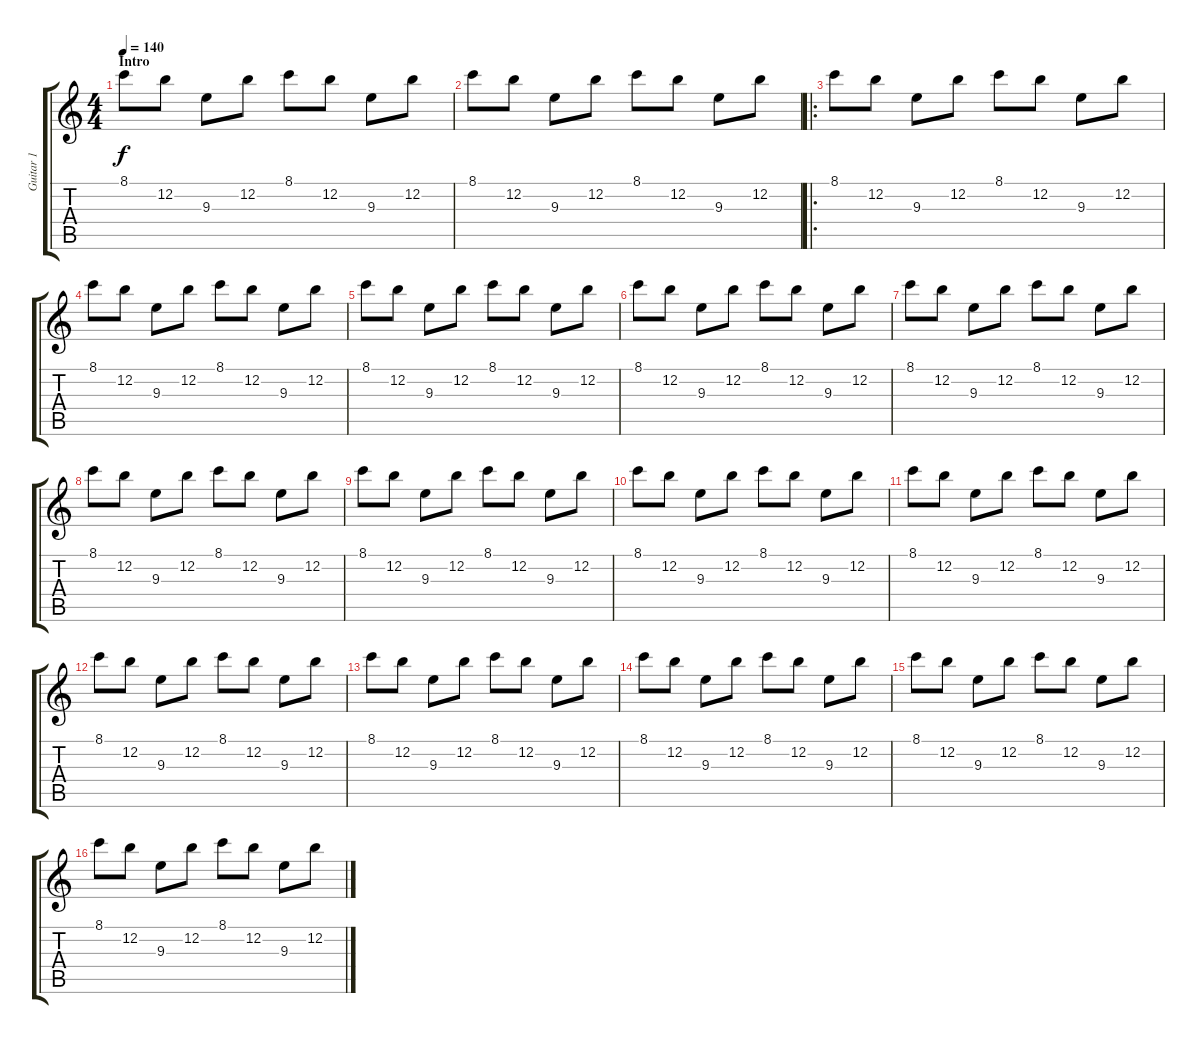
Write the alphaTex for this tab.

\track ("Guitar 1" "Guitar 1") {instrument acousticguitarnylon}
\staff {score tabs}
\tuning (E4 B3 G3 D3 A2 E2) {hide}
\ts (4 4)
\section ("" "Intro")
\tempo 140
\clef g2
\ks c
8.1.8{dy f instrument acousticguitarnylon} 12.2.8 9.3.8 12.2.8 8.1.8 12.2.8 9.3.8 12.2.8 |
8.1.8 12.2.8 9.3.8 12.2.8 8.1.8 12.2.8 9.3.8 12.2.8 |
\ro
8.1.8 12.2.8 9.3.8 12.2.8 8.1.8 12.2.8 9.3.8 12.2.8 |
8.1.8 12.2.8 9.3.8 12.2.8 8.1.8 12.2.8 9.3.8 12.2.8 |
8.1.8 12.2.8 9.3.8 12.2.8 8.1.8 12.2.8 9.3.8 12.2.8 |
8.1.8 12.2.8 9.3.8 12.2.8 8.1.8 12.2.8 9.3.8 12.2.8 |
8.1.8 12.2.8 9.3.8 12.2.8 8.1.8 12.2.8 9.3.8 12.2.8 |
8.1.8 12.2.8 9.3.8 12.2.8 8.1.8 12.2.8 9.3.8 12.2.8 |
8.1.8 12.2.8 9.3.8 12.2.8 8.1.8 12.2.8 9.3.8 12.2.8 |
8.1.8 12.2.8 9.3.8 12.2.8 8.1.8 12.2.8 9.3.8 12.2.8 |
8.1.8 12.2.8 9.3.8 12.2.8 8.1.8 12.2.8 9.3.8 12.2.8 |
8.1.8 12.2.8 9.3.8 12.2.8 8.1.8 12.2.8 9.3.8 12.2.8 |
8.1.8 12.2.8 9.3.8 12.2.8 8.1.8 12.2.8 9.3.8 12.2.8 |
8.1.8 12.2.8 9.3.8 12.2.8 8.1.8 12.2.8 9.3.8 12.2.8 |
8.1.8 12.2.8 9.3.8 12.2.8 8.1.8 12.2.8 9.3.8 12.2.8 |
8.1.8 12.2.8 9.3.8 12.2.8 8.1.8 12.2.8 9.3.8 12.2.8
